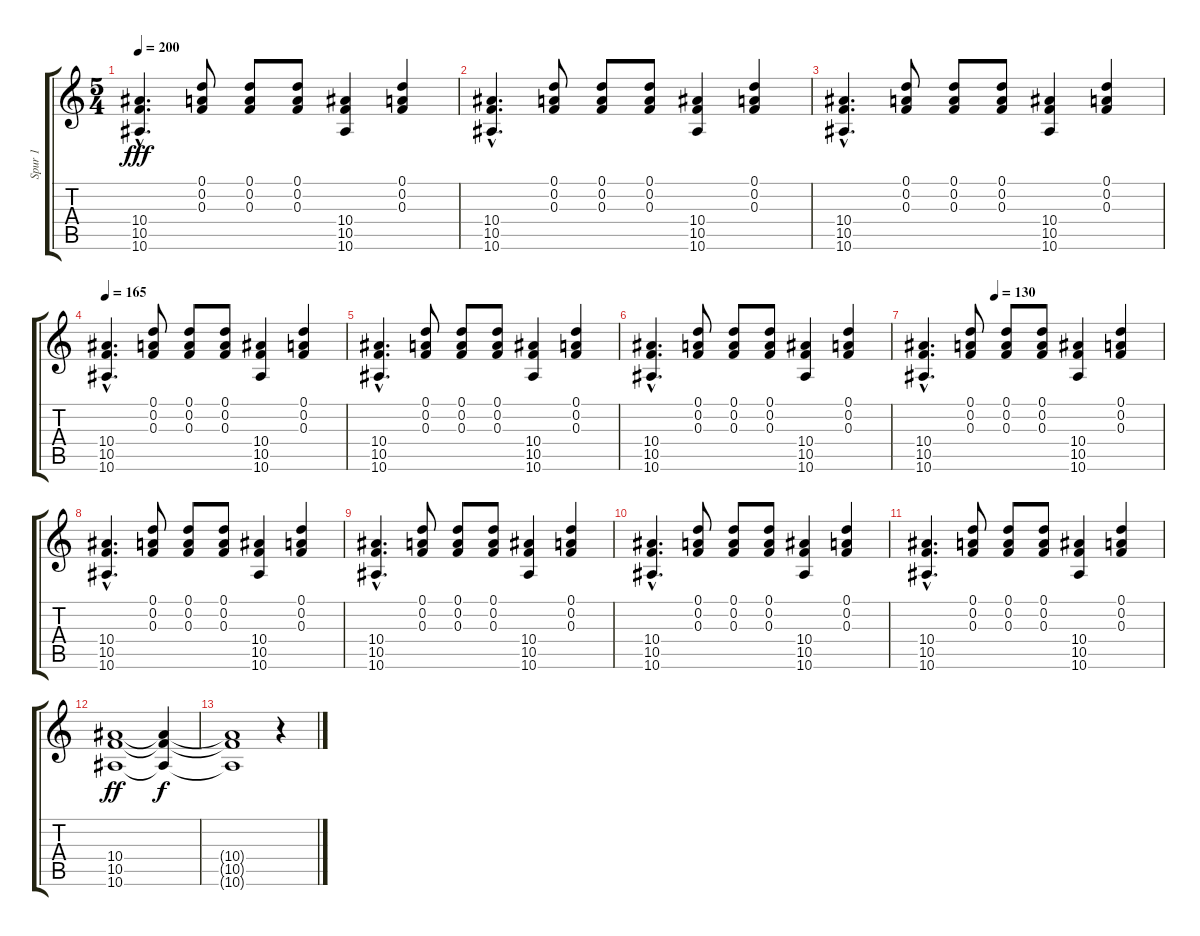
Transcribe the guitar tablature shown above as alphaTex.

\track ("Spur 1" "Spur 1") {instrument overdrivenguitar}
\staff {score tabs}
\tuning (D4 A3 F3 C3 G2 C2) {hide}
\ts (5 4)
\tempo 200
\clef g2
\ks c
(10.4{hac} 10.5{hac} 10.6{hac}).4{d dy fff} (0.1 0.2 0.3).8 (0.1 0.2 0.3).8 (0.1 0.2 0.3).8 (10.4 10.5 10.6).4 (0.1 0.2 0.3).4 |
(10.4{hac} 10.5{hac} 10.6{hac}).4{d} (0.1 0.2 0.3).8 (0.1 0.2 0.3).8 (0.1 0.2 0.3).8 (10.4 10.5 10.6).4 (0.1 0.2 0.3).4 |
(10.4{hac} 10.5{hac} 10.6{hac}).4{d} (0.1 0.2 0.3).8 (0.1 0.2 0.3).8 (0.1 0.2 0.3).8 (10.4 10.5 10.6).4 (0.1 0.2 0.3).4 |
\tempo 165
(10.4{hac} 10.5{hac} 10.6{hac}).4{d} (0.1 0.2 0.3).8 (0.1 0.2 0.3).8 (0.1 0.2 0.3).8 (10.4 10.5 10.6).4 (0.1 0.2 0.3).4 |
(10.4{hac} 10.5{hac} 10.6{hac}).4{d} (0.1 0.2 0.3).8 (0.1 0.2 0.3).8 (0.1 0.2 0.3).8 (10.4 10.5 10.6).4 (0.1 0.2 0.3).4 |
(10.4{hac} 10.5{hac} 10.6{hac}).4{d} (0.1 0.2 0.3).8 (0.1 0.2 0.3).8 (0.1 0.2 0.3).8 (10.4 10.5 10.6).4 (0.1 0.2 0.3).4 |
\tempo (130 0.3)
(10.4{hac} 10.5{hac} 10.6{hac}).4{d} (0.1 0.2 0.3).8 (0.1 0.2 0.3).8 (0.1 0.2 0.3).8 (10.4 10.5 10.6).4 (0.1 0.2 0.3).4 |
(10.4{hac} 10.5{hac} 10.6{hac}).4{d} (0.1 0.2 0.3).8 (0.1 0.2 0.3).8 (0.1 0.2 0.3).8 (10.4 10.5 10.6).4 (0.1 0.2 0.3).4 |
(10.4{hac} 10.5{hac} 10.6{hac}).4{d} (0.1 0.2 0.3).8 (0.1 0.2 0.3).8 (0.1 0.2 0.3).8 (10.4 10.5 10.6).4 (0.1 0.2 0.3).4 |
(10.4{hac} 10.5{hac} 10.6{hac}).4{d} (0.1 0.2 0.3).8 (0.1 0.2 0.3).8 (0.1 0.2 0.3).8 (10.4 10.5 10.6).4 (0.1 0.2 0.3).4 |
(10.4{hac} 10.5{hac} 10.6{hac}).4{d} (0.1 0.2 0.3).8 (0.1 0.2 0.3).8 (0.1 0.2 0.3).8 (10.4 10.5 10.6).4 (0.1 0.2 0.3).4 |
(10.4 10.5 10.6).1{dy ff} (10.4{t} 10.5{t} 10.6{t}).4{dy f} |
(10.4{t} 10.5{t} 10.6{t}).1 r.4
